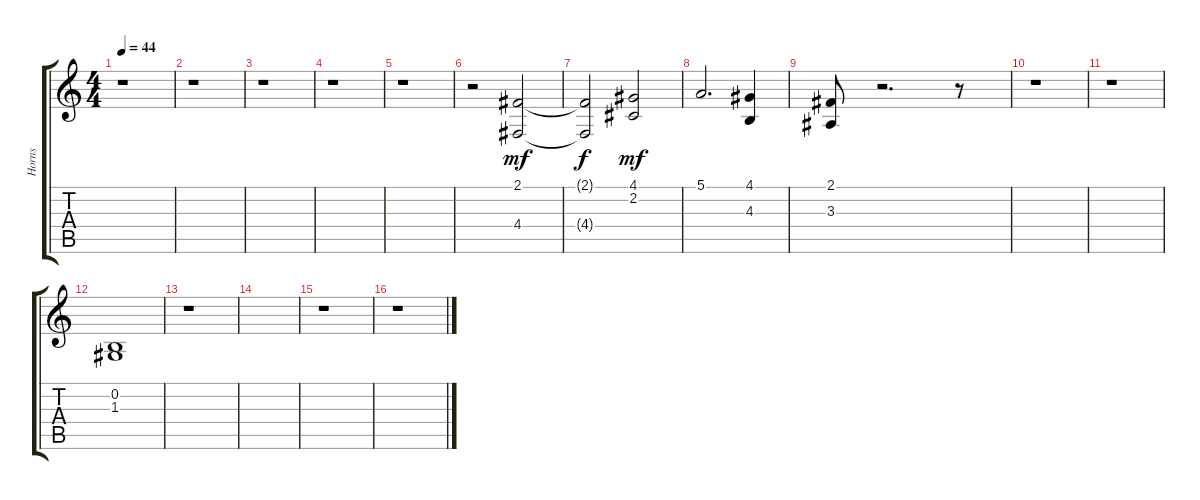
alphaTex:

\track ("Horns" "Horns") {instrument frenchhorn}
\staff {score tabs}
\tuning (E4 B3 G3 D3 A2 E2) {hide}
\ts (4 4)
\tempo 44
\clef g2
\ks c
r.1{dy mf} |
r.1 |
r.1 |
r.1 |
r.1 |
r.2 (2.1 4.4).2 |
(2.1{t} 4.4{t}).2{dy f} (4.1 2.2).2{dy mf} |
5.1.2{d} (4.1 4.3).4 |
(2.1 3.3).8 r.2{d} r.8 |
r.1 |
r.1 |
(0.2 1.3).1 |
r.1 |
|
r.1 |
r.1
